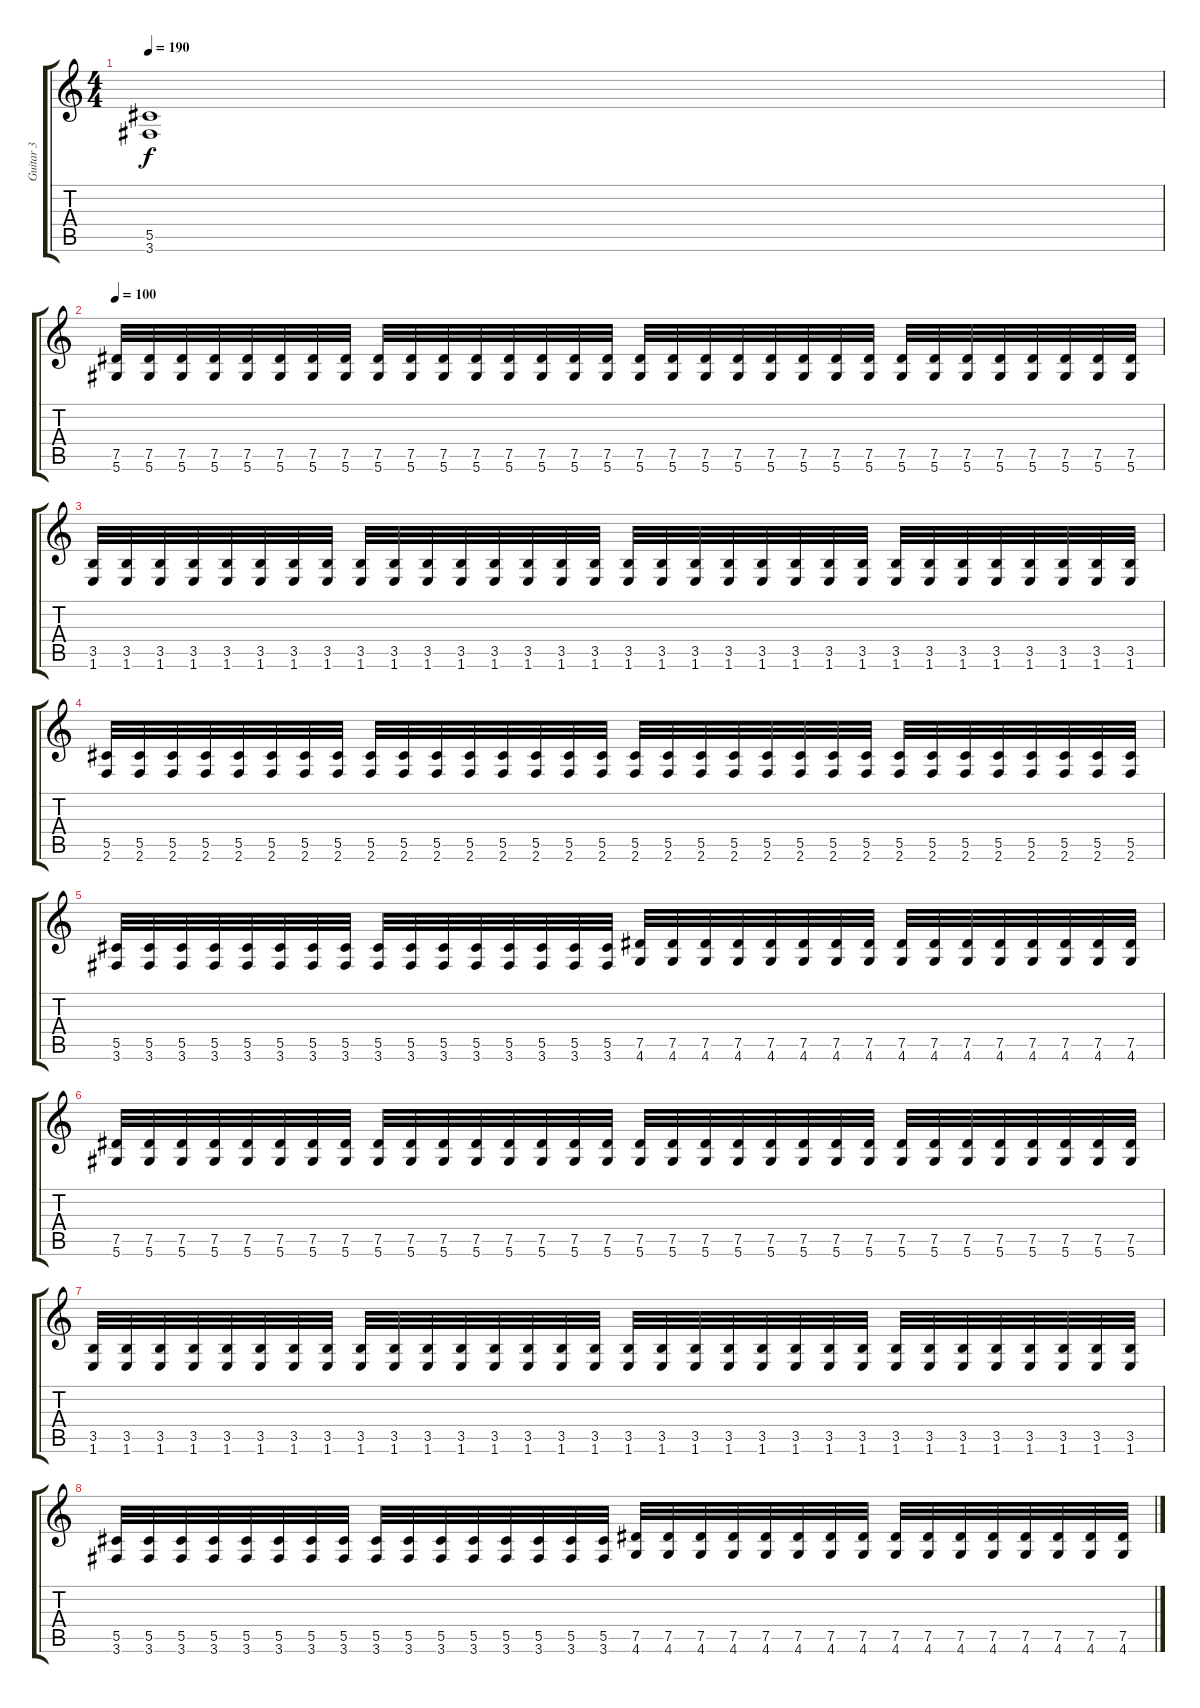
\track ("Guitar 3" "Guitar 3") {instrument distortionguitar}
\staff {score tabs}
\tuning (Eb4 Bb3 Gb3 Db3 Ab2 Eb2) {hide}
\ts (4 4)
\tempo 190
\clef g2
\ks c
(5.5 3.6).1{dy f} |
\tempo 100
(7.5 5.6).32{volume 14} (7.5 5.6).32 (7.5 5.6).32 (7.5 5.6).32 (7.5 5.6).32 (7.5 5.6).32 (7.5 5.6).32 (7.5 5.6).32 (7.5 5.6).32 (7.5 5.6).32 (7.5 5.6).32 (7.5 5.6).32 (7.5 5.6).32 (7.5 5.6).32 (7.5 5.6).32 (7.5 5.6).32 (7.5 5.6).32 (7.5 5.6).32 (7.5 5.6).32 (7.5 5.6).32 (7.5 5.6).32 (7.5 5.6).32 (7.5 5.6).32 (7.5 5.6).32 (7.5 5.6).32 (7.5 5.6).32 (7.5 5.6).32 (7.5 5.6).32 (7.5 5.6).32 (7.5 5.6).32 (7.5 5.6).32 (7.5 5.6).32 |
(3.5 1.6).32 (3.5 1.6).32 (3.5 1.6).32 (3.5 1.6).32 (3.5 1.6).32 (3.5 1.6).32 (3.5 1.6).32 (3.5 1.6).32 (3.5 1.6).32 (3.5 1.6).32 (3.5 1.6).32 (3.5 1.6).32 (3.5 1.6).32 (3.5 1.6).32 (3.5 1.6).32 (3.5 1.6).32 (3.5 1.6).32 (3.5 1.6).32 (3.5 1.6).32 (3.5 1.6).32 (3.5 1.6).32 (3.5 1.6).32 (3.5 1.6).32 (3.5 1.6).32 (3.5 1.6).32 (3.5 1.6).32 (3.5 1.6).32 (3.5 1.6).32 (3.5 1.6).32 (3.5 1.6).32 (3.5 1.6).32 (3.5 1.6).32 |
(5.5 2.6).32 (5.5 2.6).32 (5.5 2.6).32 (5.5 2.6).32 (5.5 2.6).32 (5.5 2.6).32 (5.5 2.6).32 (5.5 2.6).32 (5.5 2.6).32 (5.5 2.6).32 (5.5 2.6).32 (5.5 2.6).32 (5.5 2.6).32 (5.5 2.6).32 (5.5 2.6).32 (5.5 2.6).32 (5.5 2.6).32 (5.5 2.6).32 (5.5 2.6).32 (5.5 2.6).32 (5.5 2.6).32 (5.5 2.6).32 (5.5 2.6).32 (5.5 2.6).32 (5.5 2.6).32 (5.5 2.6).32 (5.5 2.6).32 (5.5 2.6).32 (5.5 2.6).32 (5.5 2.6).32 (5.5 2.6).32 (5.5 2.6).32 |
(5.5 3.6).32 (5.5 3.6).32 (5.5 3.6).32 (5.5 3.6).32 (5.5 3.6).32 (5.5 3.6).32 (5.5 3.6).32 (5.5 3.6).32 (5.5 3.6).32 (5.5 3.6).32 (5.5 3.6).32 (5.5 3.6).32 (5.5 3.6).32 (5.5 3.6).32 (5.5 3.6).32 (5.5 3.6).32 (7.5 4.6).32 (7.5 4.6).32 (7.5 4.6).32 (7.5 4.6).32 (7.5 4.6).32 (7.5 4.6).32 (7.5 4.6).32 (7.5 4.6).32 (7.5 4.6).32 (7.5 4.6).32 (7.5 4.6).32 (7.5 4.6).32 (7.5 4.6).32 (7.5 4.6).32 (7.5 4.6).32 (7.5 4.6).32 |
(7.5 5.6).32 (7.5 5.6).32 (7.5 5.6).32 (7.5 5.6).32 (7.5 5.6).32 (7.5 5.6).32 (7.5 5.6).32 (7.5 5.6).32 (7.5 5.6).32 (7.5 5.6).32 (7.5 5.6).32 (7.5 5.6).32 (7.5 5.6).32 (7.5 5.6).32 (7.5 5.6).32 (7.5 5.6).32 (7.5 5.6).32 (7.5 5.6).32 (7.5 5.6).32 (7.5 5.6).32 (7.5 5.6).32 (7.5 5.6).32 (7.5 5.6).32 (7.5 5.6).32 (7.5 5.6).32 (7.5 5.6).32 (7.5 5.6).32 (7.5 5.6).32 (7.5 5.6).32 (7.5 5.6).32 (7.5 5.6).32 (7.5 5.6).32 |
(3.5 1.6).32 (3.5 1.6).32 (3.5 1.6).32 (3.5 1.6).32 (3.5 1.6).32 (3.5 1.6).32 (3.5 1.6).32 (3.5 1.6).32 (3.5 1.6).32 (3.5 1.6).32 (3.5 1.6).32 (3.5 1.6).32 (3.5 1.6).32 (3.5 1.6).32 (3.5 1.6).32 (3.5 1.6).32 (3.5 1.6).32 (3.5 1.6).32 (3.5 1.6).32 (3.5 1.6).32 (3.5 1.6).32 (3.5 1.6).32 (3.5 1.6).32 (3.5 1.6).32 (3.5 1.6).32 (3.5 1.6).32 (3.5 1.6).32 (3.5 1.6).32 (3.5 1.6).32 (3.5 1.6).32 (3.5 1.6).32 (3.5 1.6).32 |
(5.5 3.6).32 (5.5 3.6).32 (5.5 3.6).32 (5.5 3.6).32 (5.5 3.6).32 (5.5 3.6).32 (5.5 3.6).32 (5.5 3.6).32 (5.5 3.6).32 (5.5 3.6).32 (5.5 3.6).32 (5.5 3.6).32 (5.5 3.6).32 (5.5 3.6).32 (5.5 3.6).32 (5.5 3.6).32 (7.5 4.6).32 (7.5 4.6).32 (7.5 4.6).32 (7.5 4.6).32 (7.5 4.6).32 (7.5 4.6).32 (7.5 4.6).32 (7.5 4.6).32 (7.5 4.6).32 (7.5 4.6).32 (7.5 4.6).32 (7.5 4.6).32 (7.5 4.6).32 (7.5 4.6).32 (7.5 4.6).32 (7.5 4.6).32
